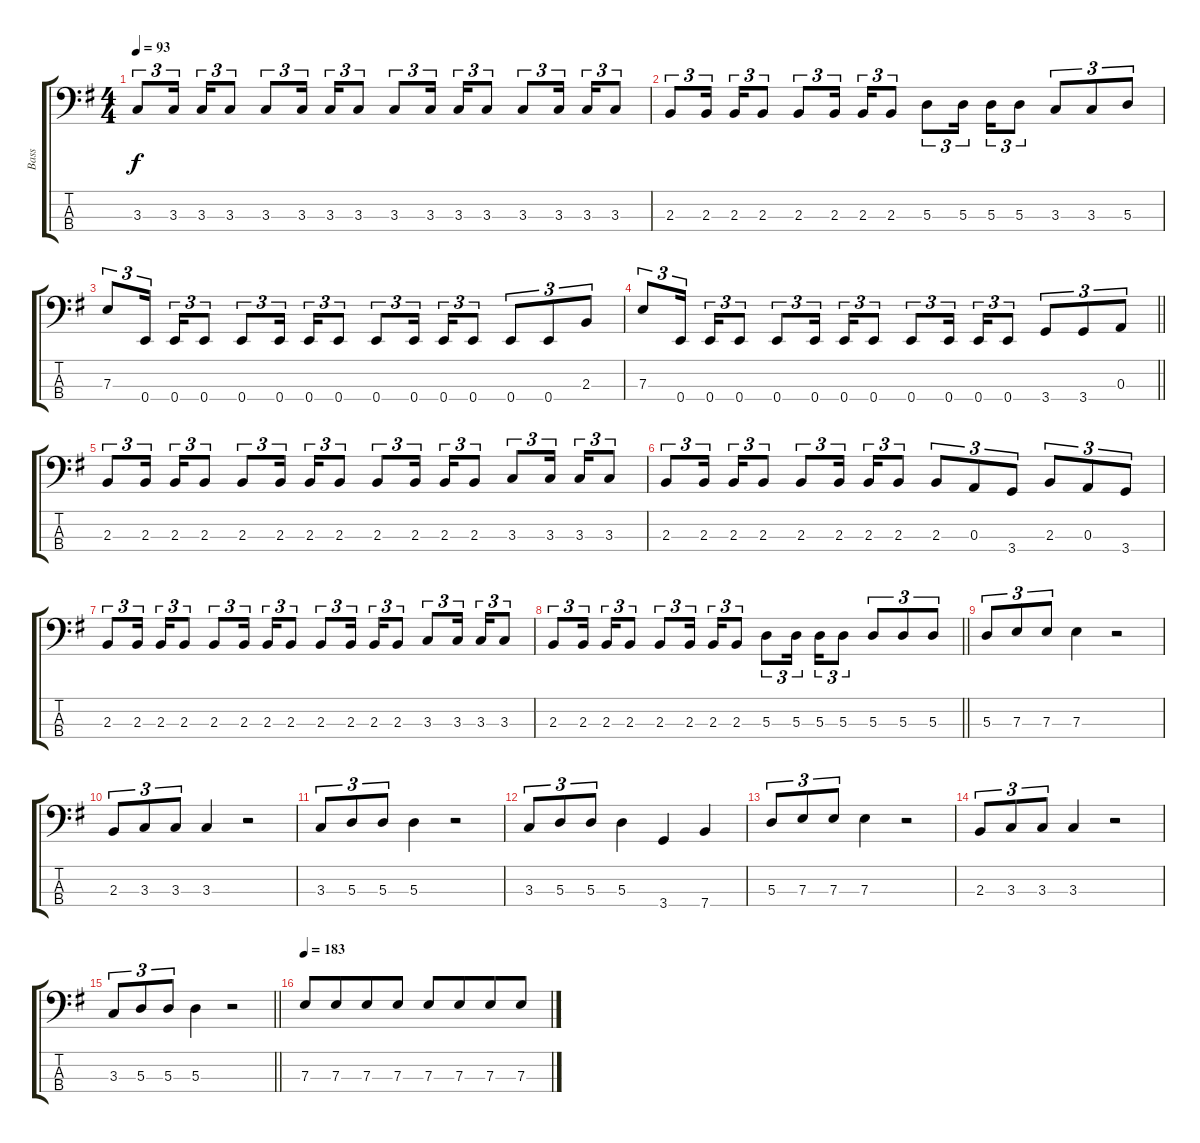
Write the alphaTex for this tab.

\track ("Bass" "Bass") {instrument electricbassfinger}
\staff {score tabs}
\tuning (G2 D2 A1 E1) {hide}
\ts (4 4)
\tempo 93
\clef f4
\ks g
3.3.8{tu (3 2) dy f} 3.3.16{tu (3 2) beam splitsecondary} 3.3.16{tu (3 2)} 3.3.8{tu (3 2)} 3.3.8{tu (3 2)} 3.3.16{tu (3 2) beam splitsecondary} 3.3.16{tu (3 2)} 3.3.8{tu (3 2)} 3.3.8{tu (3 2)} 3.3.16{tu (3 2) beam splitsecondary} 3.3.16{tu (3 2)} 3.3.8{tu (3 2)} 3.3.8{tu (3 2) beam Up} 3.3.16{tu (3 2) beam Up beam splitsecondary} 3.3.16{tu (3 2) beam Up} 3.3.8{tu (3 2)} |
2.3.8{tu (3 2)} 2.3.16{tu (3 2) beam splitsecondary} 2.3.16{tu (3 2)} 2.3.8{tu (3 2)} 2.3.8{tu (3 2)} 2.3.16{tu (3 2) beam splitsecondary} 2.3.16{tu (3 2)} 2.3.8{tu (3 2)} 5.3.8{tu (3 2)} 5.3.16{tu (3 2) beam splitsecondary} 5.3.16{tu (3 2)} 5.3.8{tu (3 2)} 3.3.8{tu (3 2) beam Up} 3.3.8{tu (3 2) beam Up} 5.3.8{tu (3 2) beam Up} |
7.3.8{tu (3 2)} 0.4.16{tu (3 2) beam splitsecondary} 0.4.16{tu (3 2)} 0.4.8{tu (3 2)} 0.4.8{tu (3 2)} 0.4.16{tu (3 2) beam splitsecondary} 0.4.16{tu (3 2)} 0.4.8{tu (3 2)} 0.4.8{tu (3 2)} 0.4.16{tu (3 2) beam splitsecondary} 0.4.16{tu (3 2)} 0.4.8{tu (3 2)} 0.4.8{tu (3 2) beam Up} 0.4.8{tu (3 2) beam Up} 2.3.8{tu (3 2) beam Up} |
\barLineRight lightlight
7.3.8{tu (3 2)} 0.4.16{tu (3 2) beam splitsecondary} 0.4.16{tu (3 2)} 0.4.8{tu (3 2)} 0.4.8{tu (3 2)} 0.4.16{tu (3 2) beam splitsecondary} 0.4.16{tu (3 2)} 0.4.8{tu (3 2)} 0.4.8{tu (3 2)} 0.4.16{tu (3 2) beam splitsecondary} 0.4.16{tu (3 2)} 0.4.8{tu (3 2)} 3.4.8{tu (3 2) beam Up} 3.4.8{tu (3 2) beam Up} 0.3.8{tu (3 2) beam Up} |
2.3.8{tu (3 2)} 2.3.16{tu (3 2) beam splitsecondary} 2.3.16{tu (3 2)} 2.3.8{tu (3 2)} 2.3.8{tu (3 2)} 2.3.16{tu (3 2) beam splitsecondary} 2.3.16{tu (3 2)} 2.3.8{tu (3 2)} 2.3.8{tu (3 2)} 2.3.16{tu (3 2) beam splitsecondary} 2.3.16{tu (3 2)} 2.3.8{tu (3 2)} 3.3.8{tu (3 2)} 3.3.16{tu (3 2) beam splitsecondary} 3.3.16{tu (3 2)} 3.3.8{tu (3 2)} |
2.3.8{tu (3 2)} 2.3.16{tu (3 2) beam splitsecondary} 2.3.16{tu (3 2)} 2.3.8{tu (3 2)} 2.3.8{tu (3 2)} 2.3.16{tu (3 2) beam splitsecondary} 2.3.16{tu (3 2)} 2.3.8{tu (3 2)} 2.3.8{tu (3 2) beam Up} 0.3.8{tu (3 2) beam Up} 3.4.8{tu (3 2) beam Up} 2.3.8{tu (3 2)} 0.3.8{tu (3 2)} 3.4.8{tu (3 2)} |
2.3.8{tu (3 2)} 2.3.16{tu (3 2) beam splitsecondary} 2.3.16{tu (3 2)} 2.3.8{tu (3 2)} 2.3.8{tu (3 2)} 2.3.16{tu (3 2) beam splitsecondary} 2.3.16{tu (3 2)} 2.3.8{tu (3 2)} 2.3.8{tu (3 2)} 2.3.16{tu (3 2) beam splitsecondary} 2.3.16{tu (3 2)} 2.3.8{tu (3 2)} 3.3.8{tu (3 2)} 3.3.16{tu (3 2) beam splitsecondary} 3.3.16{tu (3 2)} 3.3.8{tu (3 2)} |
\barLineRight lightlight
2.3.8{tu (3 2)} 2.3.16{tu (3 2) beam splitsecondary} 2.3.16{tu (3 2)} 2.3.8{tu (3 2)} 2.3.8{tu (3 2)} 2.3.16{tu (3 2) beam splitsecondary} 2.3.16{tu (3 2)} 2.3.8{tu (3 2)} 5.3.8{tu (3 2)} 5.3.16{tu (3 2) beam splitsecondary} 5.3.16{tu (3 2)} 5.3.8{tu (3 2)} 5.3.8{tu (3 2) beam Up} 5.3.8{tu (3 2) beam Up} 5.3.8{tu (3 2) beam Up} |
5.3.8{tu (3 2) beam Up} 7.3.8{tu (3 2) beam Up} 7.3.8{tu (3 2) beam Up} 7.3.4 r.2 |
2.3.8{tu (3 2) beam Up} 3.3.8{tu (3 2) beam Up} 3.3.8{tu (3 2) beam Up} 3.3.4 r.2 |
3.3.8{tu (3 2) beam Up} 5.3.8{tu (3 2) beam Up} 5.3.8{tu (3 2) beam Up} 5.3.4 r.2 |
3.3.8{tu (3 2) beam Up} 5.3.8{tu (3 2) beam Up} 5.3.8{tu (3 2) beam Up} 5.3.4 3.4.4 7.4.4 |
5.3.8{tu (3 2) beam Up} 7.3.8{tu (3 2) beam Up} 7.3.8{tu (3 2) beam Up} 7.3.4 r.2 |
2.3.8{tu (3 2) beam Up} 3.3.8{tu (3 2) beam Up} 3.3.8{tu (3 2) beam Up} 3.3.4 r.2 |
\barLineRight lightlight
3.3.8{tu (3 2) beam Up} 5.3.8{tu (3 2) beam Up} 5.3.8{tu (3 2) beam Up} 5.3.4 r.2 |
\tempo 183
7.3.8{beam Up} 7.3.8{beam Up beam merge} 7.3.8{beam Up} 7.3.8{beam Up} 7.3.8{beam Up} 7.3.8{beam Up beam merge} 7.3.8{beam Up} 7.3.8{beam Up}
